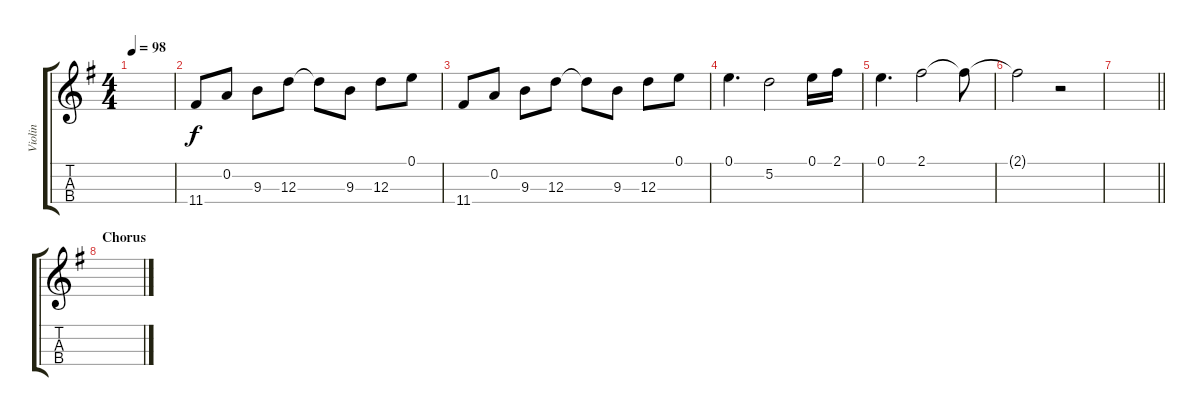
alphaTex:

\track ("Violin" "Violin") {instrument violin}
\staff {score tabs}
\tuning (E5 A4 D4 G3) {hide}
\ts (4 4)
\tempo 98
\clef g2
\ks g
|
11.4.8 0.2.8 9.3.8 12.3.8 12.3{t}.8 9.3.8 12.3.8 0.1.8 |
11.4.8 0.2.8 9.3.8 12.3.8 12.3{t}.8 9.3.8 12.3.8 0.1.8 |
0.1.4{d} 5.2.2 0.1.16 2.1.16 |
0.1.4{d} 2.1.2 2.1{t}.8 |
2.1{t}.2 r.2 |
\barLineRight lightlight
|
\section ("" "Chorus")
